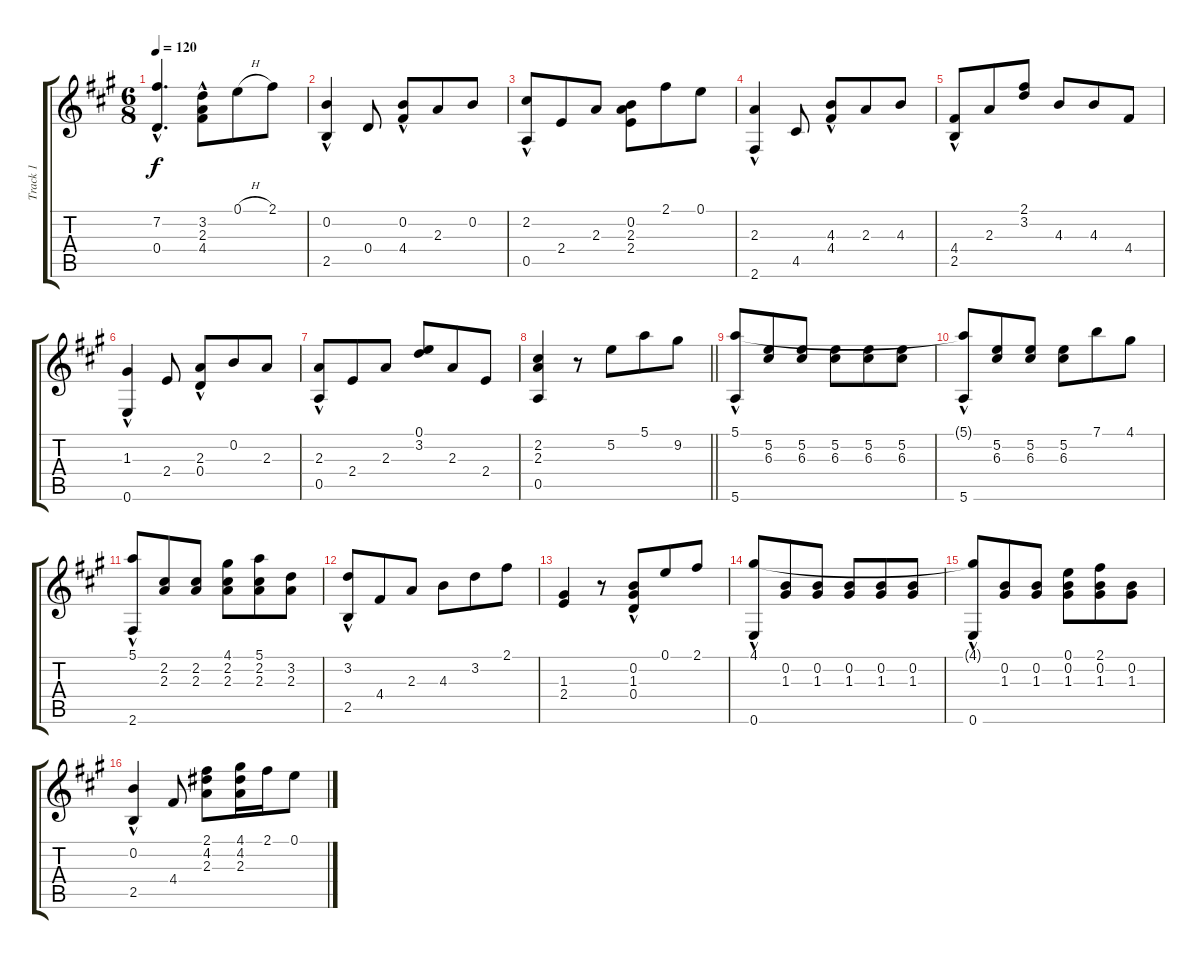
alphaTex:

\track ("Track 1" "Track 1") {instrument acousticguitarnylon}
\staff {score tabs}
\tuning (E4 B3 G3 D3 A2 E2) {hide}
\ts (6 8)
\tempo 120
\clef g2
\ks a
(7.2{hac} 0.4{hac}).4{d dy f} (3.2 2.3{hac} 4.4{hac}).8 0.1{h}.8 2.1.8 |
(0.2{hac} 2.5).4 0.4.8 (0.2 4.4{hac}).8 2.3.8 0.2.8 |
(2.2{hac} 0.5{hac}).8 2.4.8 2.3.8 (0.2 2.3 2.4).8 2.1.8 0.1.8 |
(2.3{hac} 2.6{hac}).4 4.5.8 (4.3 4.4{hac}).8 2.3.8 4.3.8 |
(4.4{hac} 2.5{hac}).8 2.3.8 (2.1 3.2).8 4.3.8 4.3.8 4.4.8 |
(1.3{hac} 0.6{hac}).4 2.4.8 (2.3 0.4{hac}).8 0.2.8 2.3.8 |
(2.3{hac} 0.5{hac}).8 2.4.8 2.3.8 (0.1 3.2).8 2.3.8 2.4.8 |
\barLineRight lightlight
(2.2 2.3 0.5).4 r.8 5.2.8 5.1.8 9.2.8 |
(5.1{hac} 5.6{hac}).8 (5.2 6.3).8 (5.2 6.3).8 (5.2 6.3).8 (5.2 6.3).8 (5.2 6.3).8 |
(5.1{t} 5.6{hac}).8 (5.2 6.3).8 (5.2 6.3).8 (5.2 6.3).8 7.1.8 4.1.8 |
(5.1{hac} 2.6{hac}).8 (2.2 2.3).8 (2.2 2.3).8 (4.1 2.2 2.3).8 (5.1 2.2 2.3).8 (3.2 2.3).8 |
(3.2{hac} 2.5{hac}).8 4.4.8 2.3.8 4.3.8 3.2.8 2.1.8 |
(1.3 2.4).4 r.8 (0.2 1.3 0.4{hac}).8 0.1.8 2.1.8 |
(4.1{hac} 0.6{hac}).8 (0.2 1.3).8 (0.2 1.3).8 (0.2 1.3).8 (0.2 1.3).8 (0.2 1.3).8 |
(4.1{t} 0.6{hac}).8 (0.2 1.3).8 (0.2 1.3).8 (0.1 0.2 1.3).8 (2.1 0.2 1.3).8 (0.2 1.3).8 |
(0.2{hac} 2.5{hac}).4 4.4.8 (2.1 4.2 2.3).8 (4.1 4.2 2.3).16 2.1.16 0.1.8
